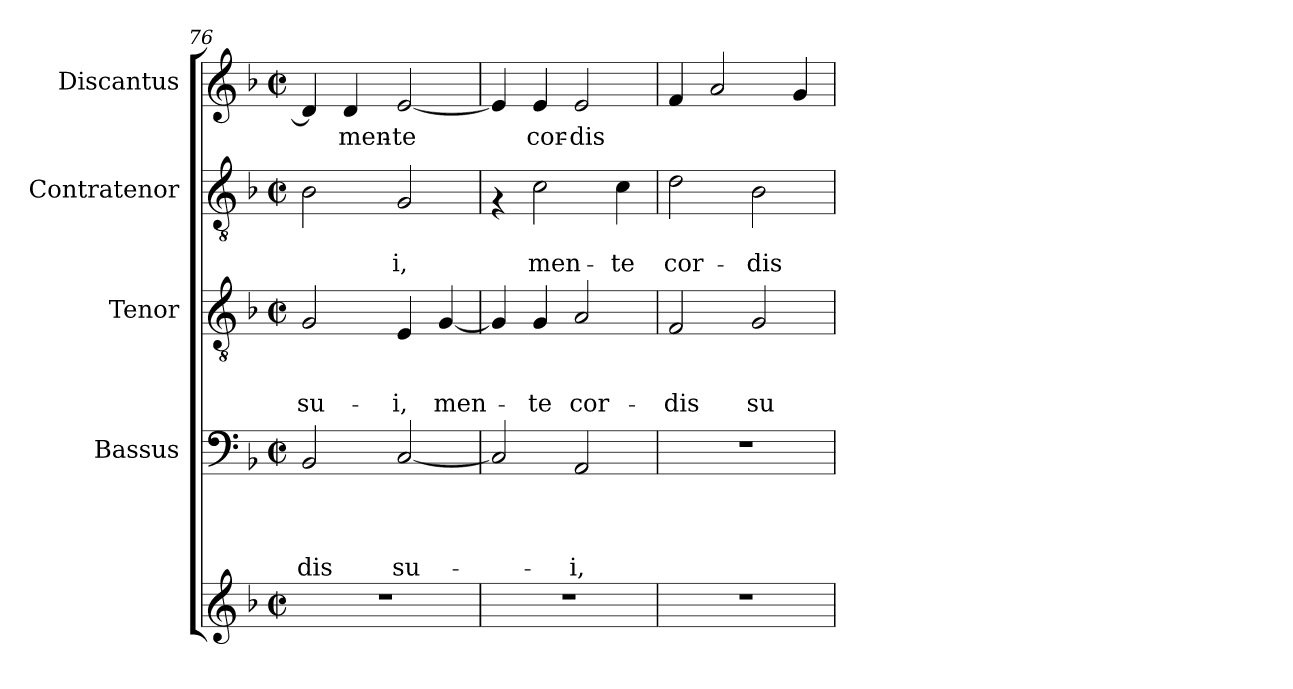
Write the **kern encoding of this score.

**kern	**kern	**text	**text	**text	**text	**kern	**text	**text	**text	**kern	**text	**text	**kern	**text
*part5	*part4	*part4	*part4	*part4	*part4	*part3	*part3	*part3	*part3	*part2	*part2	*part2	*part1	*part1
*staff5	*staff4	*staff4	*staff4	*staff4	*staff4	*staff3	*staff3	*staff3	*staff3	*staff2	*staff2	*staff2	*staff1	*staff1
*	*I"Bassus	*	*	*	*	*I"Tenor	*	*	*	*I"Contratenor	*	*	*I"Discantus	*
*clefG2	*clefF4	*	*	*	*	*clefGv2	*	*	*	*clefGv2	*	*	*clefG2	*
*k[b-]	*k[b-]	*	*	*	*	*k[b-]	*	*	*	*k[b-]	*	*	*k[b-]	*
*F:	*F:	*	*	*	*	*F:	*	*	*	*F:	*	*	*F:	*
*M2/2	*M2/2	*	*	*	*	*M2/2	*	*	*	*M2/2	*	*	*M2/2	*
*met(c|)	*met(c|)	*	*	*	*	*met(c|)	*	*	*	*met(c|)	*	*	*met(c|)	*
=76	=76	=76	=76	=76	=76	=76	=76	=76	=76	=76	=76	=76	=76	=76
!	!	!	!	!	!LO:LY:b	!	!	!	!LO:LY:b:rj	!	!	!	!	!
1r	2BB-/	.	.	.	-dis	2G/	.	.	su-	2B-\	.	.	4d/]	.
!	!	!	!	!	!	!	!	!	!	!	!	!	!	!LO:LY:b
.	.	.	.	.	.	.	.	.	.	.	.	.	4d/	men-
!	!	!	!	!	!LO:LY:b	!	!	!	!LO:LY:b:rj	!	!	!LO:LY:b	!	!LO:LY:b
.	[<2C/	.	.	.	su-	4E/	.	.	-i,	2G/	.	-i,	[<2e/	-te
!	!	!	!	!	!	!	!	!	!LO:LY:b:rj	!	!	!	!	!
.	.	.	.	.	.	[<4G/	.	.	men-	.	.	.	.	.
=77	=77	=77	=77	=77	=77	=77	=77	=77	=77	=77	=77	=77	=77	=77
1r	2C/]	.	.	.	.	4G/]	.	.	.	4rF	.	.	4e/]	.
!	!	!	!	!	!	!	!	!	!LO:LY:b:rj	!	!	!LO:LY:b	!	!LO:LY:b
.	.	.	.	.	.	4G/	.	.	-te	2c\	.	men-	4e/	cor-
!	!	!	!	!	!LO:LY:b	!	!	!	!LO:LY:b:rj	!	!	!	!	!LO:LY:b
.	2AA/	.	.	.	-i,	2A/	.	.	cor-	.	.	.	2e/	-dis
!	!	!	!	!	!	!	!	!	!	!	!	!LO:LY:b	!	!
.	.	.	.	.	.	.	.	.	.	4c\	.	-te	.	.
=78	=78	=78	=78	=78	=78	=78	=78	=78	=78	=78	=78	=78	=78	=78
!	!	!	!	!	!	!	!	!	!LO:LY:b:rj	!	!	!LO:LY:b	!	!
1r	1r	.	.	.	.	2F/	.	.	-dis	2d\	.	cor-	4f/	.
.	.	.	.	.	.	.	.	.	.	.	.	.	2a/	.
!	!	!	!	!	!	!	!	!	!LO:LY:b:rj	!	!	!LO:LY:b	!	!
.	.	.	.	.	.	2G/	.	.	su-	2B-\	.	-dis	.	.
.	.	.	.	.	.	.	.	.	.	.	.	.	4g/	.
=	=	=	=	=	=	=	=	=	=	=	=	=	=	=
*-	*-	*-	*-	*-	*-	*-	*-	*-	*-	*-	*-	*-	*-	*-
